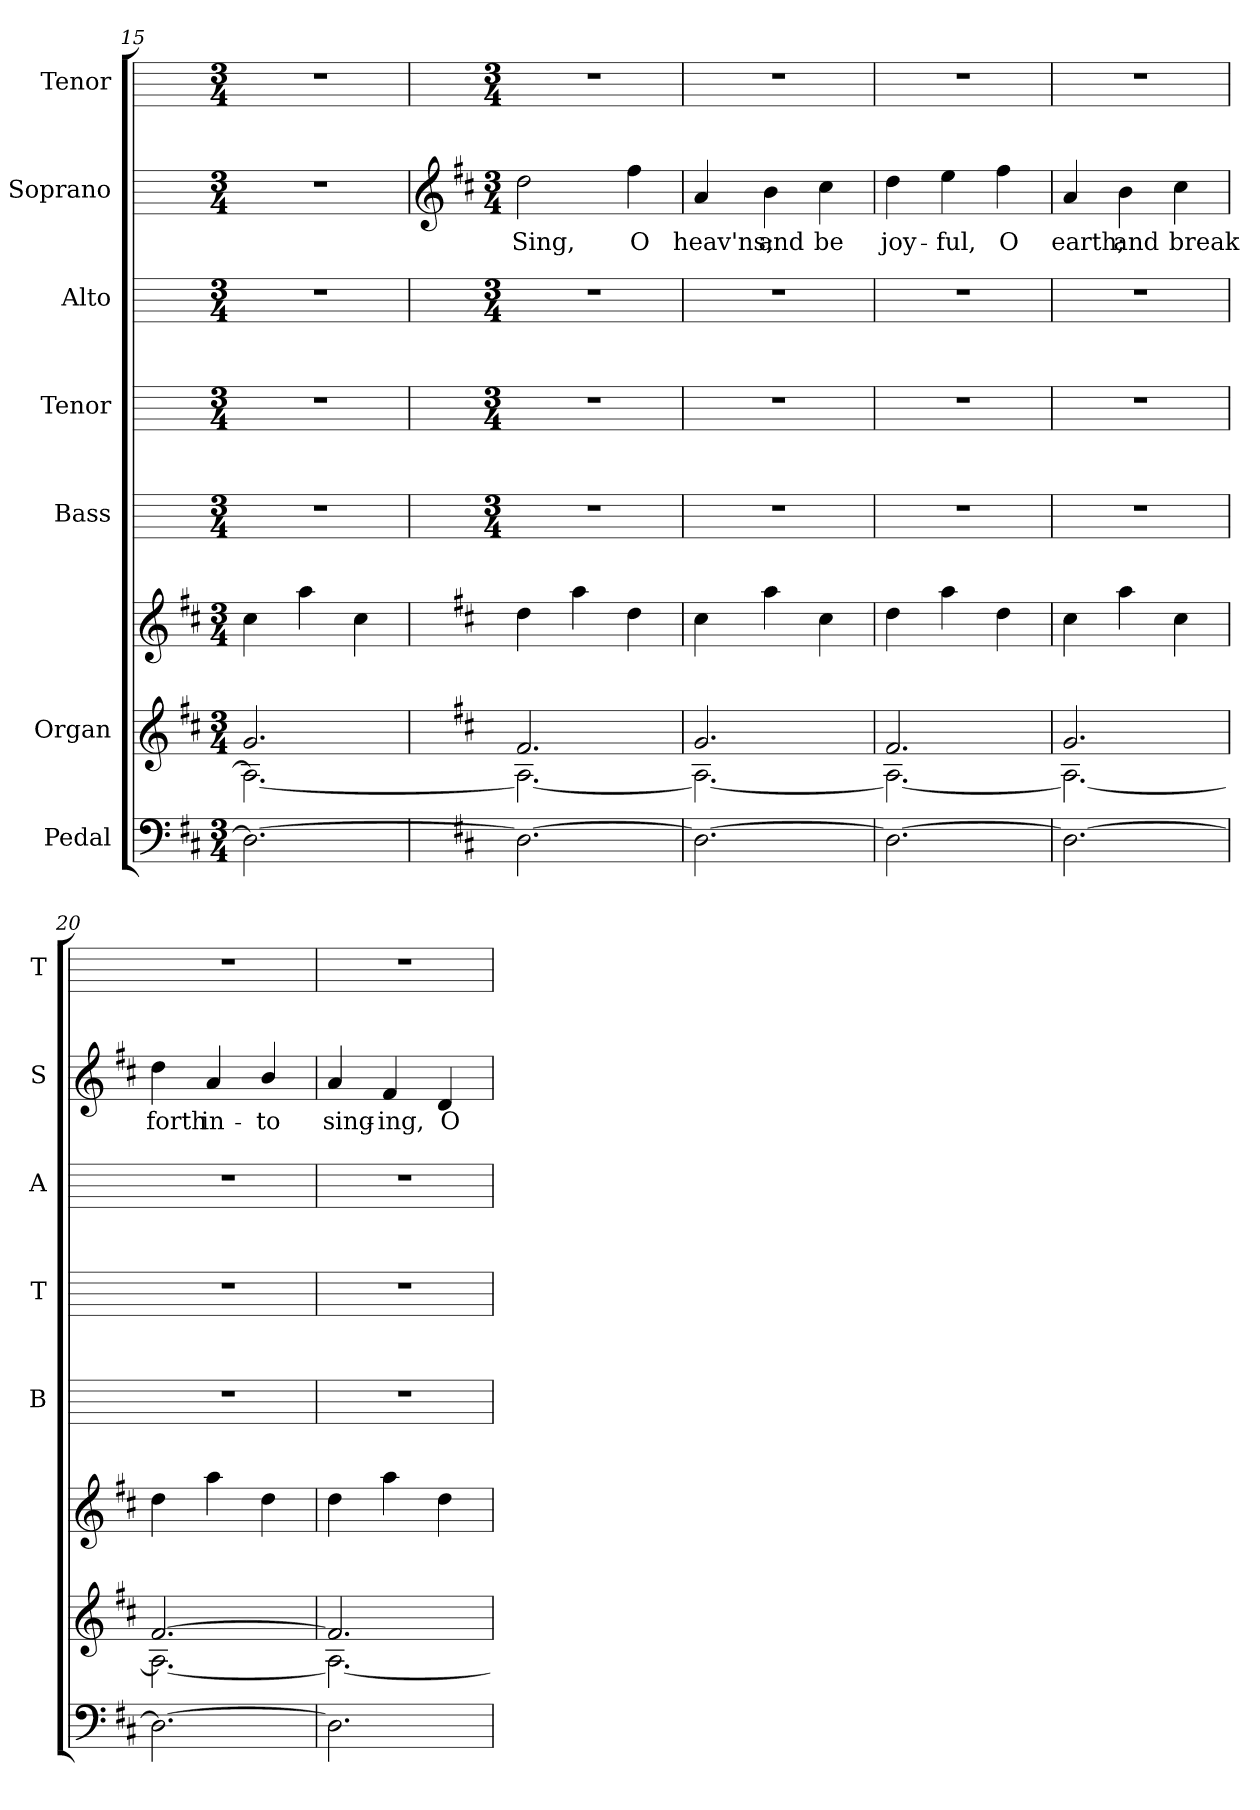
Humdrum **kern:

**kern	**kern	**kern	**kern	**kern	**kern	**kern	**text	**kern
*part7	*part6	*part6	*part5	*part4	*part3	*part2	*part2	*part1
*staff8	*staff7	*staff6	*staff5	*staff4	*staff3	*staff2	*staff2	*staff1
*I"Pedal	*I"Organ	*	*I"Bass	*I"Tenor	*I"Alto	*I"Soprano	*	*I"Tenor
*	*	*	*I'B	*I'T	*I'A	*I'S	*	*I'T
*clefF4	*clefG2	*clefG2	*	*	*	*	*	*
*k[f#c#]	*k[f#c#]	*k[f#c#]	*	*	*	*	*	*
*D:	*D:	*D:	*	*	*	*	*	*
*M3/4	*M3/4	*M3/4	*M3/4	*M3/4	*M3/4	*M3/4	*	*M3/4
=15	=15	=15	=15	=15	=15	=15	=15	=15
*	*^	*	*	*	*	*	*	*
!	!	!	!LO:N:vis=1	!	!	!	!	!	!
*	*	*	*^	*	*	*	*	*	*
2.D_	2.g/	2.A\_	2.ryy	4cc#\	2.r	2.r	2.r	2.r	.	2.r
.	.	.	.	4aa\	.	.	.	.	.	.
.	.	.	.	4cc#\	.	.	.	.	.	.
*	*	*	*v	*v	*	*	*	*	*	*
!!LO:LB:g=z
=16	=16	=16	=16	=16	=16	=16	=16	=16	=16
*	*	*	*	*	*	*	*clefG2	*	*
*	*	*	*	*	*	*	*k[f#c#]	*	*
*	*	*	*	*	*	*	*D:	*	*
*	*	*	*	*M3/4	*M3/4	*M3/4	*M3/4	*	*M3/4
*	*	*	*^	*	*	*	*	*	*
!	!	!	!	!	!	!	!	!	!LO:LY:b	!
*	*	*	*v	*v	*	*	*	*	*	*
2.D_	2.f#/	2.A\_	4dd	2.r	2.r	2.r	2dd	Sing,	2.r
.	.	.	4aa	.	.	.	.	.	.
!	!	!	!	!	!	!	!	!LO:LY:b	!
.	.	.	4dd	.	.	.	4ff#	O	.
=17	=17	=17	=17	=17	=17	=17	=17	=17	=17
!	!	!	!	!	!	!	!	!LO:LY:b	!
2.D_	2.g/	2.A\_	4cc#	2.r	2.r	2.r	4a	heav'ns;	2.r
!	!	!	!	!	!	!	!	!LO:LY:b	!
.	.	.	4aa	.	.	.	4b	and	.
!	!	!	!	!	!	!	!	!LO:LY:b	!
.	.	.	4cc#	.	.	.	4cc#	be	.
=18	=18	=18	=18	=18	=18	=18	=18	=18	=18
!	!	!	!	!	!	!	!	!LO:LY:b	!
2.D_	2.f#/	2.A\_	4dd	2.r	2.r	2.r	4dd	joy-	2.r
!	!	!	!	!	!	!	!	!LO:LY:b	!
.	.	.	4aa	.	.	.	4ee	-ful,	.
!	!	!	!	!	!	!	!	!LO:LY:b	!
.	.	.	4dd	.	.	.	4ff#	O	.
=19	=19	=19	=19	=19	=19	=19	=19	=19	=19
!	!	!	!	!	!	!	!	!LO:LY:b	!
2.D_	2.g/	2.A\_	4cc#	2.r	2.r	2.r	4a	earth;	2.r
!	!	!	!	!	!	!	!	!LO:LY:b	!
.	.	.	4aa	.	.	.	4b	and	.
!	!	!	!	!	!	!	!	!LO:LY:b	!
.	.	.	4cc#	.	.	.	4cc#	break	.
=20	=20	=20	=20	=20	=20	=20	=20	=20	=20
!	!	!	!	!	!	!	!	!LO:LY:b	!
2.D_	[2.f#/	2.A\_	4dd	2.r	2.r	2.r	4dd	forth	2.r
!	!	!	!	!	!	!	!	!LO:LY:b	!
.	.	.	4aa	.	.	.	4a	in-	.
!	!	!	!	!	!	!	!	!LO:LY:b	!
.	.	.	4dd	.	.	.	4b/	-to	.
=21	=21	=21	=21	=21	=21	=21	=21	=21	=21
!	!	!	!	!	!	!	!	!LO:LY:b	!
2.D]	2.f#/]	2.A\_	4dd	2.r	2.r	2.r	4a	sing-	2.r
!	!	!	!	!	!	!	!	!LO:LY:b	!
.	.	.	4aa	.	.	.	4f#	-ing,	.
!	!	!	!	!	!	!	!	!LO:LY:b	!
.	.	.	4dd	.	.	.	4d	O	.
*	*v	*v	*	*	*	*	*	*	*
=	=	=	=	=	=	=	=	=
*-	*-	*-	*-	*-	*-	*-	*-	*-
